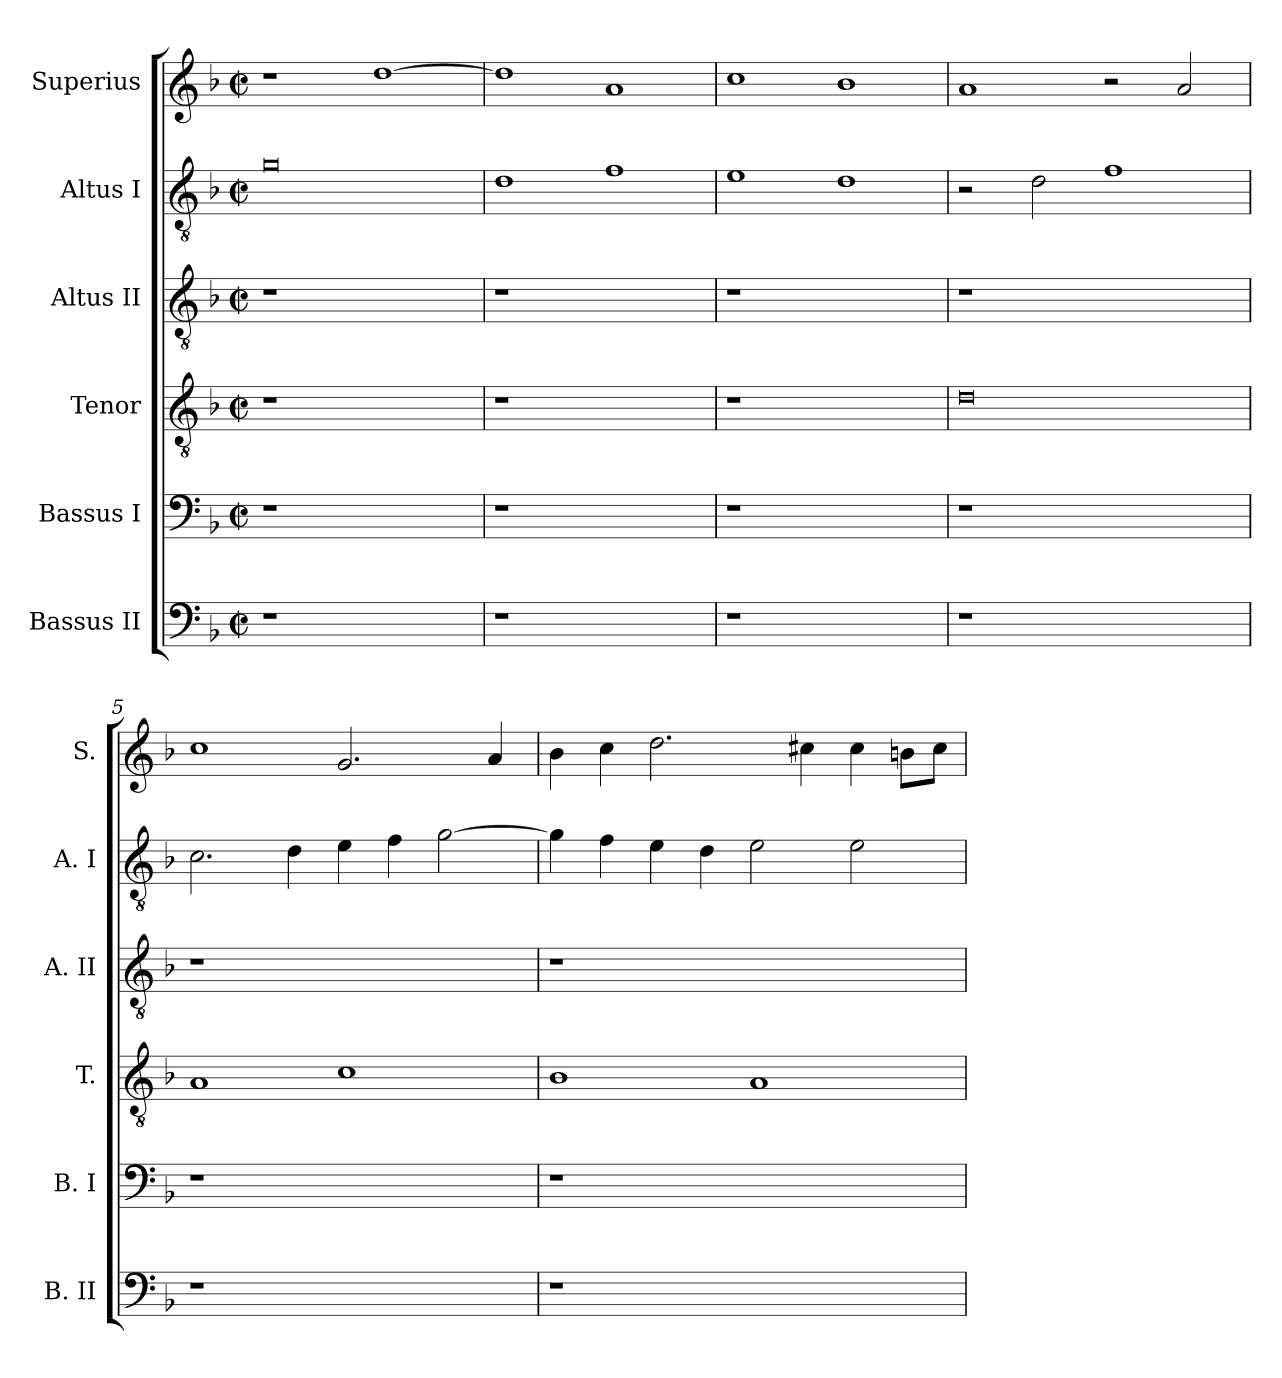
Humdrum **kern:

**kern	**kern	**kern	**kern	**kern	**kern
*part6	*part5	*part4	*part3	*part2	*part1
*staff6	*staff5	*staff4	*staff3	*staff2	*staff1
*I"Bassus II	*I"Bassus I	*I"Tenor	*I"Altus II	*I"Altus I	*I"Superius
*I'B. II	*I'B. I	*I'T.	*I'A. II	*I'A. I	*I'S.
!!LO:PB:g=z
*clefF4	*clefF4	*clefGv2	*clefGv2	*clefGv2	*clefG2
*	*	*ITrd7c12	*ITrd7c12	*ITrd7c12	*
*k[b-]	*k[b-]	*k[b-]	*k[b-]	*k[b-]	*k[b-]
*F:	*F:	*F:	*F:	*F:	*F:
*M2/2	*M2/2	*M2/2	*M2/2	*M2/2	*M2/2
*met(c|)	*met(c|)	*met(c|)	*met(c|)	*met(c|)	*met(c|)
=1	=1	=1	=1	=1	=1
!LO:N:vis=1	!LO:N:vis=1	!LO:N:vis=1	!LO:N:vis=1	!	!
1r	1r	1r	1r	0Gi	1r
1ryy	1ryy	1ryy	1ryy	.	[>1ddi
=2	=2	=2	=2	=2	=2
!LO:N:vis=1	!LO:N:vis=1	!LO:N:vis=1	!LO:N:vis=1	!	!
1r	1r	1r	1r	1Di	1ddi]
1ryy	1ryy	1ryy	1ryy	1Fi	1ai
=3	=3	=3	=3	=3	=3
!LO:N:vis=1	!LO:N:vis=1	!LO:N:vis=1	!LO:N:vis=1	!	!
1r	1r	1r	1r	1Ei	1cci
1ryy	1ryy	1ryy	1ryy	1Di	1b-i
=4	=4	=4	=4	=4	=4
!LO:N:vis=1	!LO:N:vis=1	!	!LO:N:vis=1	!	!
1r	1r	0Di	1r	2r	1ai
.	.	.	.	2Di\	.
1ryy	1ryy	.	1ryy	1Fi	2r
.	.	.	.	.	2ai/
=5	=5	=5	=5	=5	=5
!LO:N:vis=1	!LO:N:vis=1	!	!LO:N:vis=1	!	!
1r	1r	1AAi	1r	2.Ci\	1cci
.	.	.	.	4Di\	.
1ryy	1ryy	1Ci	1ryy	4Ei\	2.gi/
.	.	.	.	4Fi\	.
.	.	.	.	[>2Gi\	.
.	.	.	.	.	4ai/
!!LO:LB:g=z
=6	=6	=6	=6	=6	=6
!LO:N:vis=1	!LO:N:vis=1	!	!LO:N:vis=1	!	!
1r	1r	1BB-i	1r	4Gi\]	4b-i\
.	.	.	.	4Fi\	4cci\
.	.	.	.	4Ei\	2.ddi\
.	.	.	.	4Di\	.
1ryy	1ryy	1AAi	1ryy	2Ei\	.
.	.	.	.	.	4cc#Xi\
.	.	.	.	2Ei\	4cc#i\
.	.	.	.	.	8bni\L
.	.	.	.	.	8cc#i\J
=	=	=	=	=	=
*-	*-	*-	*-	*-	*-
